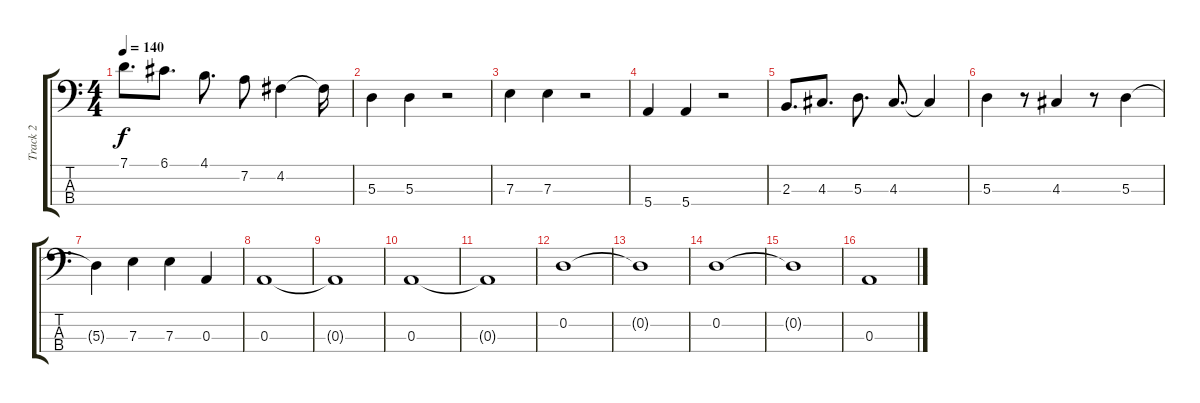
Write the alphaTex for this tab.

\track ("Track 2" "Track 2") {instrument electricbasspick}
\staff {score tabs}
\tuning (G2 D2 A1 E1) {hide}
\ts (4 4)
\tempo 140
\clef f4
\ks c
7.1.8{d dy f} 6.1.8{d} 4.1.8{d} 7.2.8 4.2.4 4.2{t}.16 |
5.3.4 5.3.4 r.2 |
7.3.4 7.3.4 r.2 |
5.4.4 5.4.4 r.2 |
2.3.8{d} 4.3.8{d} 5.3.8{d} 4.3.8{d} 4.3{t}.4 |
5.3.4 r.8 4.3.4 r.8 5.3.4 |
5.3{t}.4 7.3.4 7.3.4 0.3.4 |
0.3.1 |
0.3{t}.1 |
0.3.1 |
0.3{t}.1 |
0.2.1 |
0.2{t}.1 |
0.2.1 |
0.2{t}.1 |
0.3.1
